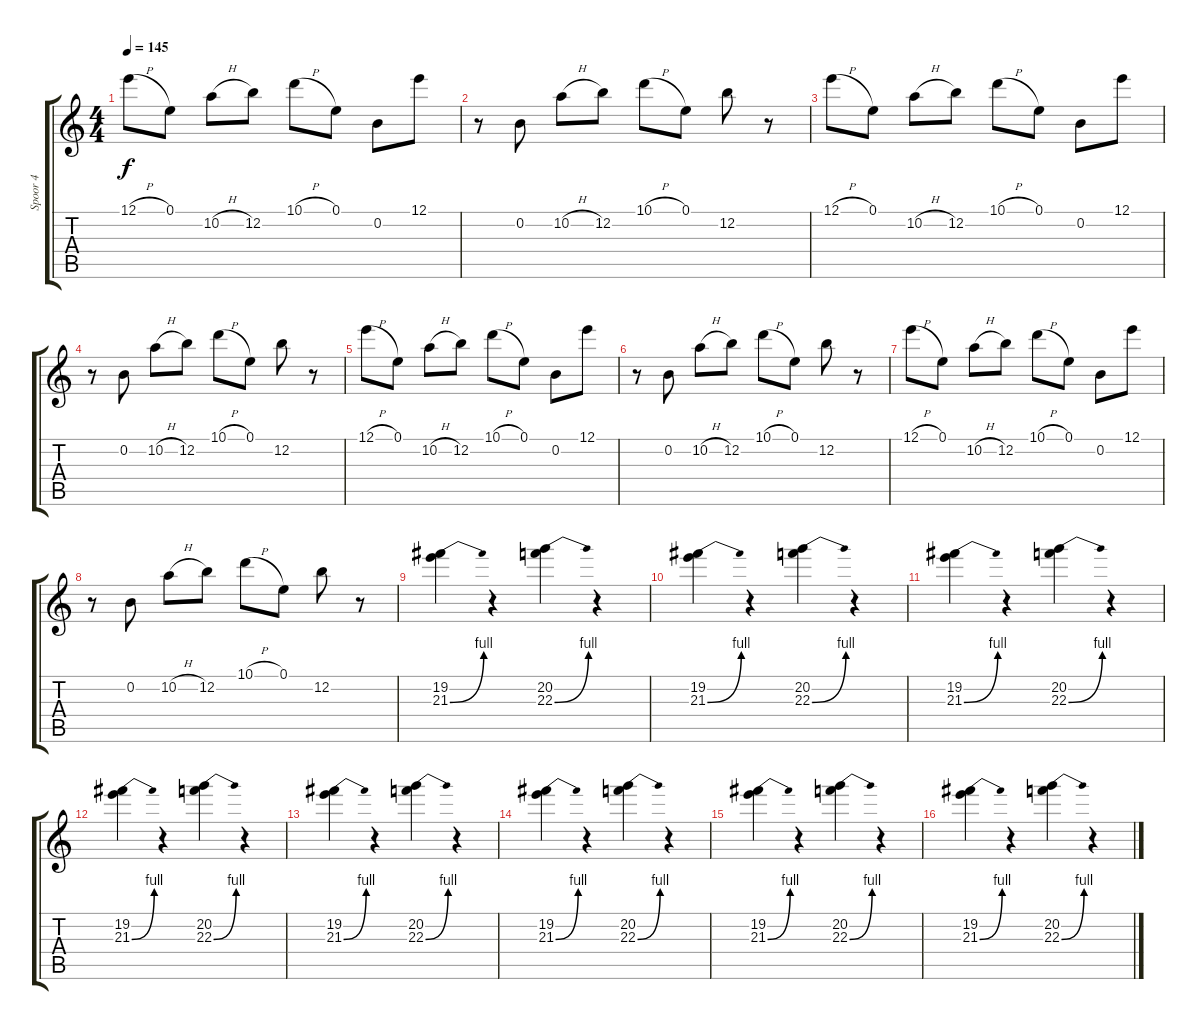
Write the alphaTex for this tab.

\track ("Spoor 4" "Spoor 4") {instrument distortionguitar}
\staff {score tabs}
\tuning (E4 B3 G3 D3 A2 E2) {hide}
\ts (4 4)
\tempo 145
\clef g2
\ks c
12.1{h}.8{dy f} 0.1.8 10.2{h}.8 12.2.8 10.1{h}.8 0.1.8 0.2.8 12.1.8 |
r.8 0.2.8 10.2{h}.8 12.2.8 10.1{h}.8 0.1.8 12.2.8 r.8 |
12.1{h}.8 0.1.8 10.2{h}.8 12.2.8 10.1{h}.8 0.1.8 0.2.8 12.1.8 |
r.8 0.2.8 10.2{h}.8 12.2.8 10.1{h}.8 0.1.8 12.2.8 r.8 |
12.1{h}.8 0.1.8 10.2{h}.8 12.2.8 10.1{h}.8 0.1.8 0.2.8 12.1.8 |
r.8 0.2.8 10.2{h}.8 12.2.8 10.1{h}.8 0.1.8 12.2.8 r.8 |
12.1{h}.8 0.1.8 10.2{h}.8 12.2.8 10.1{h}.8 0.1.8 0.2.8 12.1.8 |
r.8 0.2.8 10.2{h}.8 12.2.8 10.1{h}.8 0.1.8 12.2.8 r.8 |
(19.2 21.3{be (bend 0 0 60 4)}).4 r.4 (20.2 22.3{be (bend 0 0 60 4)}).4 r.4 |
(19.2 21.3{be (bend 0 0 60 4)}).4 r.4 (20.2 22.3{be (bend 0 0 60 4)}).4 r.4 |
(19.2 21.3{be (bend 0 0 60 4)}).4 r.4 (20.2 22.3{be (bend 0 0 60 4)}).4 r.4 |
(19.2 21.3{be (bend 0 0 60 4)}).4 r.4 (20.2 22.3{be (bend 0 0 60 4)}).4 r.4 |
(19.2 21.3{be (bend 0 0 60 4)}).4 r.4 (20.2 22.3{be (bend 0 0 60 4)}).4 r.4 |
(19.2 21.3{be (bend 0 0 60 4)}).4 r.4 (20.2 22.3{be (bend 0 0 60 4)}).4 r.4 |
(19.2 21.3{be (bend 0 0 60 4)}).4 r.4 (20.2 22.3{be (bend 0 0 60 4)}).4 r.4 |
(19.2 21.3{be (bend 0 0 60 4)}).4 r.4 (20.2 22.3{be (bend 0 0 60 4)}).4 r.4
